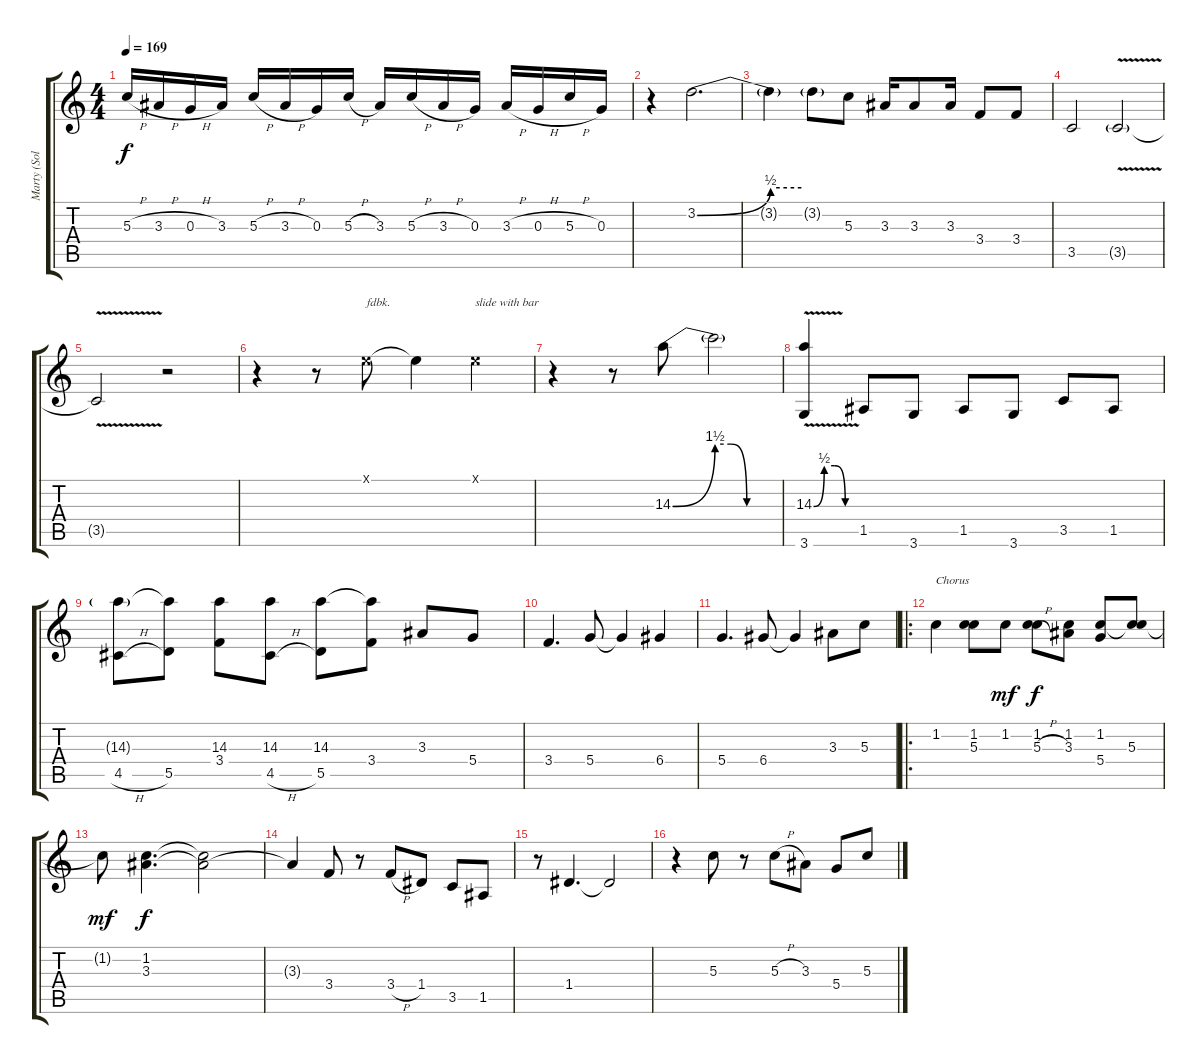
\track ("Marty (Solo + Fills)" "Marty (Sol") {instrument distortionguitar}
\staff {score tabs}
\tuning (E4 B3 G3 D3 A2 E2) {hide}
\ts (4 4)
\tempo 169
\clef g2
\ks c
5.3{h}.16{dy f} 3.3{h}.16 0.3{h}.16 3.3.16 5.3{h}.16 3.3{h}.16 0.3.16 5.3{h}.16 3.3.16 5.3{h}.16 3.3{h}.16 0.3.16 3.3{h}.16 0.3{h}.16 5.3{h}.16 0.3.16 |
r.4 3.2{be (bend 0 0 60 2)}.2{d} |
3.2{be (hold 0 2 60 2) t}.4 3.2{g}.8 5.3.8 3.3.16 3.3.8 3.3.16 3.4.8 3.4.8 |
3.5.2 3.5{v g}.2 |
3.5{v t}.2 r.2 |
r.4 r.8 0.1{x}.8{txt "fdbk."} 0.1{t}.4 0.1{x}.4{txt "slide with bar"} |
r.4 r.8 14.3{be (bend 0 0 60 6)}.8 14.3{be (custom 0 6 15 6 30 0 60 0) t}.2 |
(14.3{be (custom 0 0 15 2 30 2 45 0 60 0)} 3.6{v}).4 1.5.8 3.6.8 1.5.8 3.6.8 3.5.8 1.5.8 |
(14.3{g} 4.5{h}).8 (14.3{t} 5.5).8 (14.3 3.4).8 (14.3 4.5{h}).8 (14.3 5.5).8 (14.3{t} 3.4).8 3.3.8 5.4.8 |
3.4.4{d} 5.4.8 5.4{t}.4 6.4.4 |
5.4.4{d} 6.4.8 6.4{t}.4 3.3.8 5.3.8 |
\ro
1.2.4{txt "Chorus"} (1.2 5.3).8 1.2.8{dy mf} (1.2 5.3{h}).8{dy f} (1.2 3.3).8 (1.2 5.4).8 (1.2{t} 5.3).8 |
1.2{t}.8{dy mf} (1.2 3.3).4{d dy f} (1.2{t} 3.3{t}).2 |
3.3{t}.4 3.4.8 r.8 3.4{h}.8 1.4.8 3.5.8 1.5.8 |
r.8 1.4.4{d} 1.4{t}.2 |
r.4 5.3.8 r.8 5.3{h}.8 3.3.8 5.4.8 5.3.8
